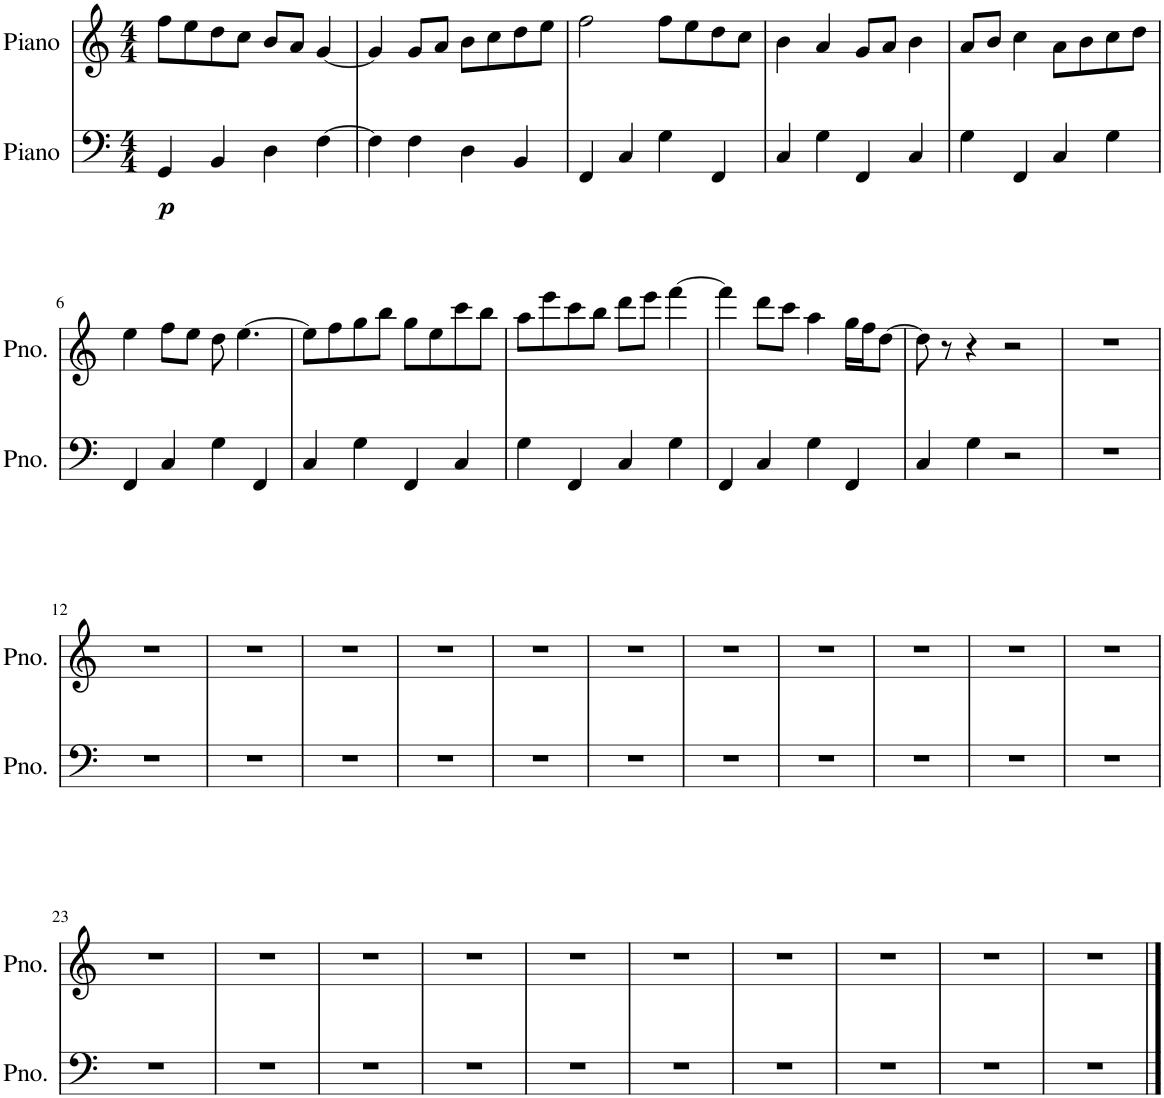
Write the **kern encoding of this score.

**kern	**dynam	**kern
*part2	*part2	*part1
*staff2	*staff2	*staff1
*I"Piano	*	*I"Piano
*I'Pno.	*	*I'Pno.
*clefF4	*	*clefG2
*k[]	*	*k[]
*M4/4	*	*M4/4
=1	=1	=1
!	!LO:DY:b	!
4GG/	p	8ff\L
.	.	8ee\
4BB/	.	8dd\
.	.	8cc\J
4D\	.	8b/L
.	.	8a/J
[4F\	.	[4g/
=2	=2	=2
4F\]	.	4g/]
4F\	.	8g/L
.	.	8a/J
4D\	.	8b\L
.	.	8cc\
4BB/	.	8dd\
.	.	8ee\J
=3	=3	=3
4FF/	.	2ff\
4C/	.	.
4G\	.	8ff\L
.	.	8ee\
4FF/	.	8dd\
.	.	8cc\J
=4	=4	=4
4C/	.	4b\
4G\	.	4a/
4FF/	.	8g/L
.	.	8a/J
4C/	.	4b\
=5	=5	=5
4G\	.	8a/L
.	.	8b/J
4FF/	.	4cc\
4C/	.	8a\L
.	.	8b\
4G\	.	8cc\
.	.	8dd\J
!!LO:LB:g=z
=6	=6	=6
4FF/	.	4ee\
4C/	.	8ff\L
.	.	8ee\J
4G\	.	8dd\
.	.	[4.ee\
4FF/	.	.
=7	=7	=7
4C/	.	8ee\L]
.	.	8ff\
4G\	.	8gg\
.	.	8bb\J
4FF/	.	8gg\L
.	.	8ee\
4C/	.	8ccc\
.	.	8bb\J
=8	=8	=8
4G\	.	8aa\L
.	.	8eee\
4FF/	.	8ccc\
.	.	8bb\J
4C/	.	8ddd\L
.	.	8eee\J
4G\	.	[4fff\
=9	=9	=9
4FF/	.	4fff\]
4C/	.	8ddd\L
.	.	8ccc\J
4G\	.	4aa\
4FF/	.	16gg\LL
.	.	16ff\J
.	.	[8dd\J
=10	=10	=10
4C/	.	8dd\]
.	.	8r
4G\	.	4r
2r	.	2r
=11	=11	=11
1r	.	1r
!!LO:LB:g=z
=12	=12	=12
1r	.	1r
=13	=13	=13
1r	.	1r
=14	=14	=14
1r	.	1r
=15	=15	=15
1r	.	1r
=16	=16	=16
1r	.	1r
=17	=17	=17
1r	.	1r
=18	=18	=18
1r	.	1r
=19	=19	=19
1r	.	1r
=20	=20	=20
1r	.	1r
=21	=21	=21
1r	.	1r
=22	=22	=22
1r	.	1r
!!LO:LB:g=z
=23	=23	=23
1r	.	1r
=24	=24	=24
1r	.	1r
=25	=25	=25
1r	.	1r
=26	=26	=26
1r	.	1r
=27	=27	=27
1r	.	1r
=28	=28	=28
1r	.	1r
=29	=29	=29
1r	.	1r
=30	=30	=30
1r	.	1r
=31	=31	=31
1r	.	1r
=32	=32	=32
1r	.	1r
==	==	==
*-	*-	*-
